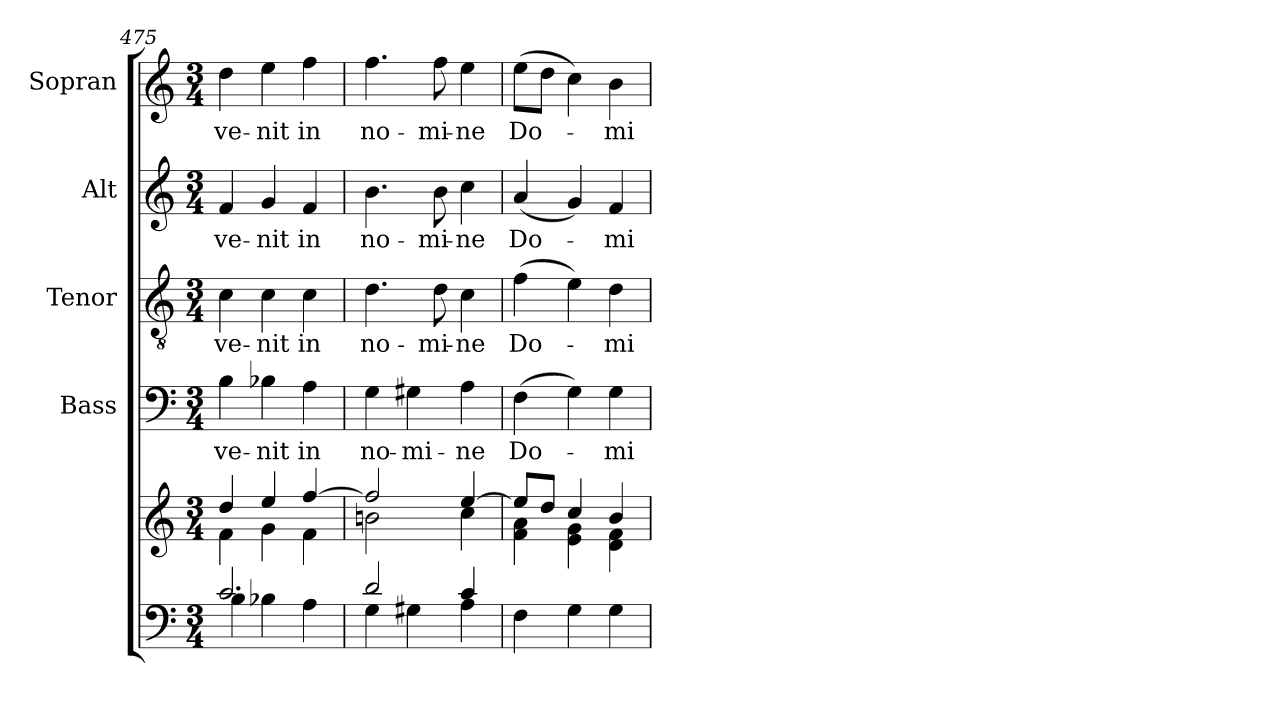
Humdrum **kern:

**kern	**kern	**kern	**text	**kern	**text	**kern	**text	**kern	**text
*part5	*part5	*part4	*part4	*part3	*part3	*part2	*part2	*part1	*part1
*staff6	*staff5	*staff4	*staff4	*staff3	*staff3	*staff2	*staff2	*staff1	*staff1
*	*	*I"Bass	*	*I"Tenor	*	*I"Alt	*	*I"Sopran	*
*	*	*I'B.	*	*I'T.	*	*I'A.	*	*I'S.	*
*clefF4	*clefG2	*clefF4	*	*clefGv2	*	*clefG2	*	*clefG2	*
*k[]	*k[]	*k[]	*	*k[]	*	*k[]	*	*k[]	*
*C:	*C:	*C:	*	*C:	*	*C:	*	*C:	*
*M3/4	*M3/4	*M3/4	*	*M3/4	*	*M3/4	*	*M3/4	*
=475	=475	=475	=475	=475	=475	=475	=475	=475	=475
*^	*^	*	*	*	*	*	*	*	*
!	!	!	!	!	!LO:LY:b	!	!LO:LY:b	!	!LO:LY:b	!	!LO:LY:b
2.c/	4B\	4dd/	4f\	4B\	ve-	4c\	ve-	4f/	ve-	4dd\	ve-
!	!	!	!	!	!LO:LY:b	!	!LO:LY:b	!	!LO:LY:b	!	!LO:LY:b
.	4B-X\	4ee/	4g\	4B-X\	-nit	4c\	-nit	4g/	-nit	4ee\	-nit
!	!	!	!	!	!LO:LY:b	!	!LO:LY:b	!	!LO:LY:b	!	!LO:LY:b
.	4A\	[>4ff/	4f\	4A\	in	4c\	in	4f/	in	4ff\	in
!!LO:LB:g=z
=476	=476	=476	=476	=476	=476	=476	=476	=476	=476	=476	=476
!	!	!	!	!	!LO:LY:b	!	!LO:LY:b	!	!LO:LY:b	!	!LO:LY:b
2d/	4G\	2ff/]	2bn\	4G\	no-	4.d\	no-	4.b\	no-	4.ff\	no-
!	!	!	!	!	!LO:LY:b	!	!	!	!	!	!
.	4G#X\	.	.	4G#X\	-mi-	.	.	.	.	.	.
!	!	!	!	!	!	!	!LO:LY:b	!	!LO:LY:b	!	!LO:LY:b
.	.	.	.	.	.	8d\	-mi-	8b\	-mi-	8ff\	-mi-
!	!	!	!	!	!LO:LY:b	!	!LO:LY:b	!	!LO:LY:b	!	!LO:LY:b
4c/	4A\	[>4ee/	4cc\	4A\	-ne	4c\	-ne	4cc\	-ne	4ee\	-ne
=477	=477	=477	=477	=477	=477	=477	=477	=477	=477	=477	=477
!	!	!	!	!	!LO:LY:b	!	!LO:LY:b	!	!LO:LY:b	!	!LO:LY:b
*v	*v	*	*	*	*	*	*	*	*	*	*
4F\	8ee/L]	4f\ 4a\	(>4F\	Do-	(>4f\	Do-	(<4a/	Do-	(>8ee\L	Do-
.	8dd/J	.	.	.	.	.	.	.	8dd\J	.
4G\	4cc/	4e\ 4g\	4G\)	.	4e\)	.	4g/)	.	4cc\)	.
!	!	!	!	!LO:LY:b	!	!LO:LY:b	!	!LO:LY:b	!	!LO:LY:b
4G\	4b/	4d\ 4f\	4G\	-mi-	4d\	-mi-	4f/	-mi-	4b\	-mi-
*	*v	*v	*	*	*	*	*	*	*	*
=	=	=	=	=	=	=	=	=	=
*-	*-	*-	*-	*-	*-	*-	*-	*-	*-
